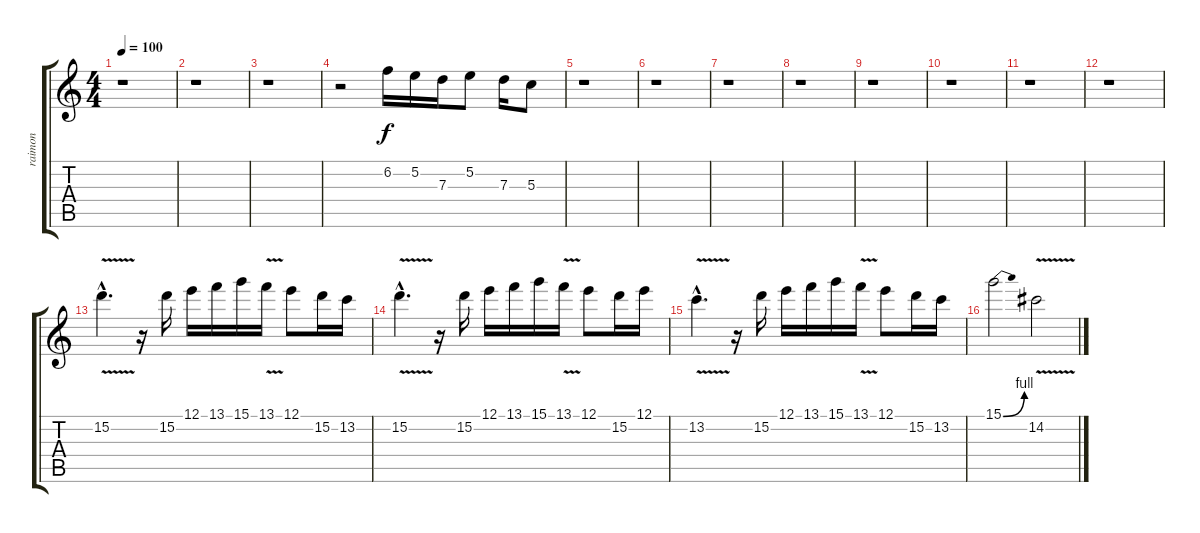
\track ("raimon" "raimon") {instrument distortionguitar}
\staff {score tabs}
\tuning (E4 B3 G3 D3 A2 E2) {hide}
\ts (4 4)
\tempo 100
\clef g2
\ks c
r.1{dy f instrument distortionguitar} |
r.1 |
r.1 |
r.2 6.2.16 5.2.16 7.3.16 5.2.8 7.3.16 5.3.8 |
r.1 |
r.1 |
r.1 |
r.1 |
r.1 |
r.1 |
r.1 |
r.1 |
15.2{v hac}.4{d} r.16 15.2.16 12.1.16 13.1.16 15.1.16 13.1{v}.16 12.1.8 15.2.16 13.2.16 |
15.2{v hac}.4{d} r.16 15.2.16 12.1.16 13.1.16 15.1.16 13.1{v}.16 12.1.8 15.2.16 12.1.16 |
13.2{v hac}.4{d} r.16 15.2.16 12.1.16 13.1.16 15.1.16 13.1{v}.16 12.1.8 15.2.16 13.2.16 |
15.1{be (bend 0 0 60 4)}.2 14.2{v}.2
